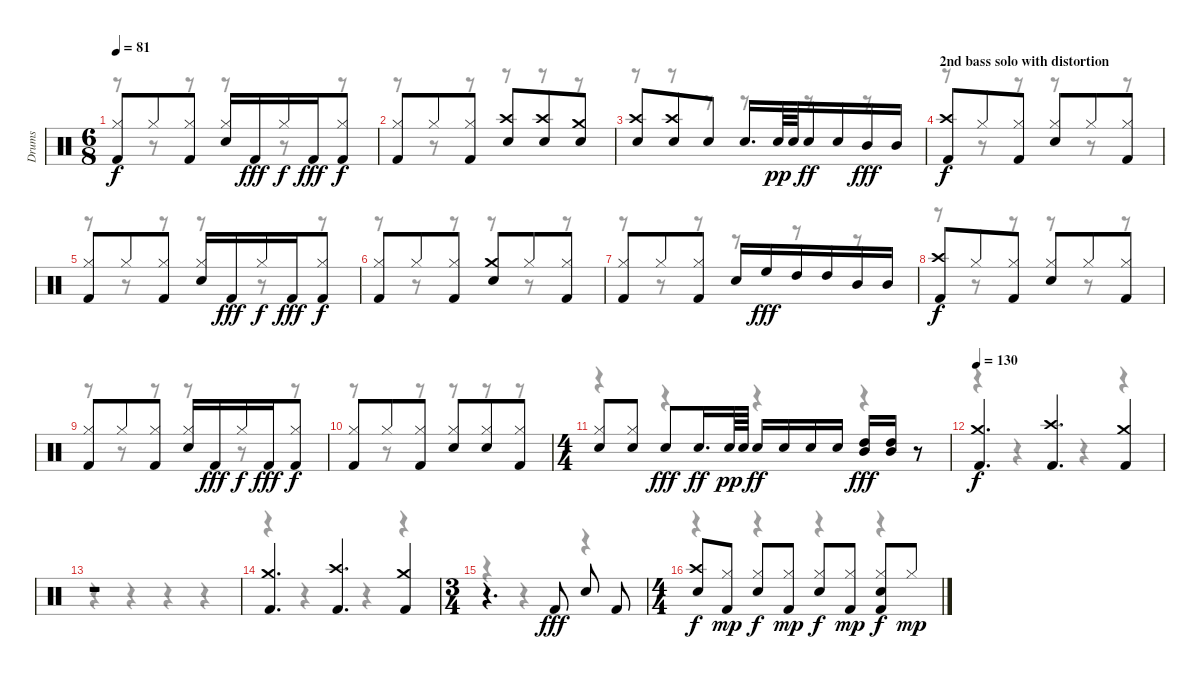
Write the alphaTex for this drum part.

\bracketExtendMode groupsimilarinstruments
\track ("Drumkit" "Drums") {instrument percussion}
\staff {score}
\articulation defaults
\voice
\ts (6 8)
\tempo 81
\clef neutral
\ks c
("Hi-Hat (closed)" "Kick (hit) 2").8{dy f} "Hi-Hat (closed)".8 ("Hi-Hat (closed)" "Kick (hit) 2").8 ("Hi-Hat (closed)" "Snare (hit) 2").16 "Kick (hit) 2".16{dy fff} "Hi-Hat (closed)".16{dy f} "Kick (hit) 2".16{dy fff} ("Hi-Hat (closed)" "Kick (hit) 2").8{dy f} |
("Hi-Hat (closed)" "Kick (hit) 2").8 "Hi-Hat (closed)".8 ("Hi-Hat (closed)" "Kick (hit) 2").8 ("Crash high (hit)" "Snare (hit) 2").8 ("Crash high (hit)" "Snare (hit) 2").8 ("Crash medium (hit)" "Snare (hit) 2").8 |
("Crash high (hit)" "Snare (hit) 2").8 ("Crash high (hit)" "Snare (hit) 2").8 "Snare (hit) 2".8 "Snare (hit) 2".16{d} "Snare (hit) 2".64{dy pp} "Snare (hit) 2".64 "Snare (hit) 2".16{dy ff} "Snare (hit) 2".16 "Mid Tom (hit)".16{dy fff} "Mid Tom (hit)".16 |
\section ("" "2nd bass solo with distortion")
("Crash high (hit)" "Kick (hit) 2").8{dy f} "Hi-Hat (closed)".8 ("Hi-Hat (closed)" "Kick (hit) 2").8 ("Hi-Hat (closed)" "Snare (hit) 2").8 "Hi-Hat (closed)".8 ("Hi-Hat (closed)" "Kick (hit) 2").8 |
("Hi-Hat (closed)" "Kick (hit) 2").8 "Hi-Hat (closed)".8 ("Hi-Hat (closed)" "Kick (hit) 2").8 ("Hi-Hat (closed)" "Snare (hit) 2").16 "Kick (hit) 2".16{dy fff} "Hi-Hat (closed)".16{dy f} "Kick (hit) 2".16{dy fff} ("Hi-Hat (closed)" "Kick (hit) 2").8{dy f} |
("Hi-Hat (closed)" "Kick (hit) 2").8 "Hi-Hat (closed)".8 ("Hi-Hat (closed)" "Kick (hit) 2").8 ("Crash medium (hit)" "Snare (hit) 2").8 "Hi-Hat (closed)".8 ("Hi-Hat (closed)" "Kick (hit) 2").8 |
("Hi-Hat (closed)" "Kick (hit) 2").8 "Hi-Hat (closed)".8 ("Hi-Hat (closed)" "Kick (hit) 2").8 "Snare (hit) 2".16 "High Floor Tom (hit)".16{dy fff} "High Tom (hit)".16 "High Tom (hit)".16 "Mid Tom (hit)".16 "Mid Tom (hit)".16 |
("Crash high (hit)" "Kick (hit) 2").8{dy f} "Hi-Hat (closed)".8 ("Hi-Hat (closed)" "Kick (hit) 2").8 ("Hi-Hat (closed)" "Snare (hit) 2").8 "Hi-Hat (closed)".8 ("Hi-Hat (closed)" "Kick (hit) 2").8 |
("Hi-Hat (closed)" "Kick (hit) 2").8 "Hi-Hat (closed)".8 ("Hi-Hat (closed)" "Kick (hit) 2").8 ("Hi-Hat (closed)" "Snare (hit) 2").16 "Kick (hit) 2".16{dy fff} "Hi-Hat (closed)".16{dy f} "Kick (hit) 2".16{dy fff} ("Hi-Hat (closed)" "Kick (hit) 2").8{dy f} |
("Hi-Hat (closed)" "Kick (hit) 2").8 "Hi-Hat (closed)".8 ("Hi-Hat (closed)" "Kick (hit) 2").8 ("Hi-Hat (closed)" "Snare (hit) 2").8 ("Hi-Hat (closed)" "Snare (hit) 2").8 ("Hi-Hat (closed)" "Kick (hit) 2").8 |
\ts (4 4)
\beaming (8 2 2 2 2)
("Hi-Hat (closed)" "Snare (hit) 2").8 ("Hi-Hat (closed)" "Snare (hit) 2").8 "Snare (hit) 2".8{dy fff} "Snare (hit) 2".16{d dy ff} "Snare (hit) 2".64{dy pp} "Snare (hit) 2".64 "Snare (hit) 2".16{dy ff} "Snare (hit) 2".16 "Snare (hit) 2".16 "Snare (hit) 2".16 ("High Tom (hit)" "Mid Tom (hit)").16{dy fff} ("High Tom (hit)" "Mid Tom (hit)").16 r.8 |
\tempo 130
("Crash medium (hit)" "Kick (hit) 2").4{d dy f} ("Crash high (hit)" "Kick (hit) 2").4{d} ("Crash medium (hit)" "Kick (hit) 2").4 |
r.1 |
("Crash medium (hit)" "Kick (hit) 2").4{d} ("Crash high (hit)" "Kick (hit) 2").4{d} ("Crash medium (hit)" "Kick (hit) 2").4 |
\ts (3 4)
\beaming (8 3 1 1 1)
r.4{d} "Kick (hit) 2".8{dy fff} "Snare (hit) 2".8 "Kick (hit) 2".8 |
\ts (4 4)
\beaming (8 2 2 2 2)
("Crash high (hit)" "Snare (hit) 2").8{dy f} ("Hi-Hat (closed)" "Kick (hit) 2").8{dy mp} ("Hi-Hat (closed)" "Snare (hit) 2").8{dy f} ("Hi-Hat (closed)" "Kick (hit) 2").8{dy mp} ("Hi-Hat (closed)" "Snare (hit) 2").8{dy f} ("Hi-Hat (closed)" "Kick (hit) 2").8{dy mp} ("Hi-Hat (closed)" "Snare (hit) 2" "Kick (hit) 2").8{dy f} "Hi-Hat (closed)".8{dy mp}
\voice
\clef neutral
\ottava regular
\simile none
\ks c
r.8{dy mf} r.8 r.8 r.8 r.8 r.8 |
r.8 r.8 r.8 r.8 r.8 r.8 |
r.8 r.8 r.8 r.8 r.8 r.8 |
r.8 r.8 r.8 r.8 r.8 r.8 |
r.8 r.8 r.8 r.8 r.8 r.8 |
r.8 r.8 r.8 r.8 r.8 r.8 |
r.8 r.8 r.8 r.8 r.8 r.8 |
r.8 r.8 r.8 r.8 r.8 r.8 |
r.8 r.8 r.8 r.8 r.8 r.8 |
r.8 r.8 r.8 r.8 r.8 r.8 |
r.4 r.4 r.4 r.4 |
r.4 r.4 r.4 r.4 |
r.4 r.4 r.4 r.4 |
r.4 r.4 r.4 r.4 |
r.4 r.4 r.4 |
r.4 r.4 r.4 r.4
